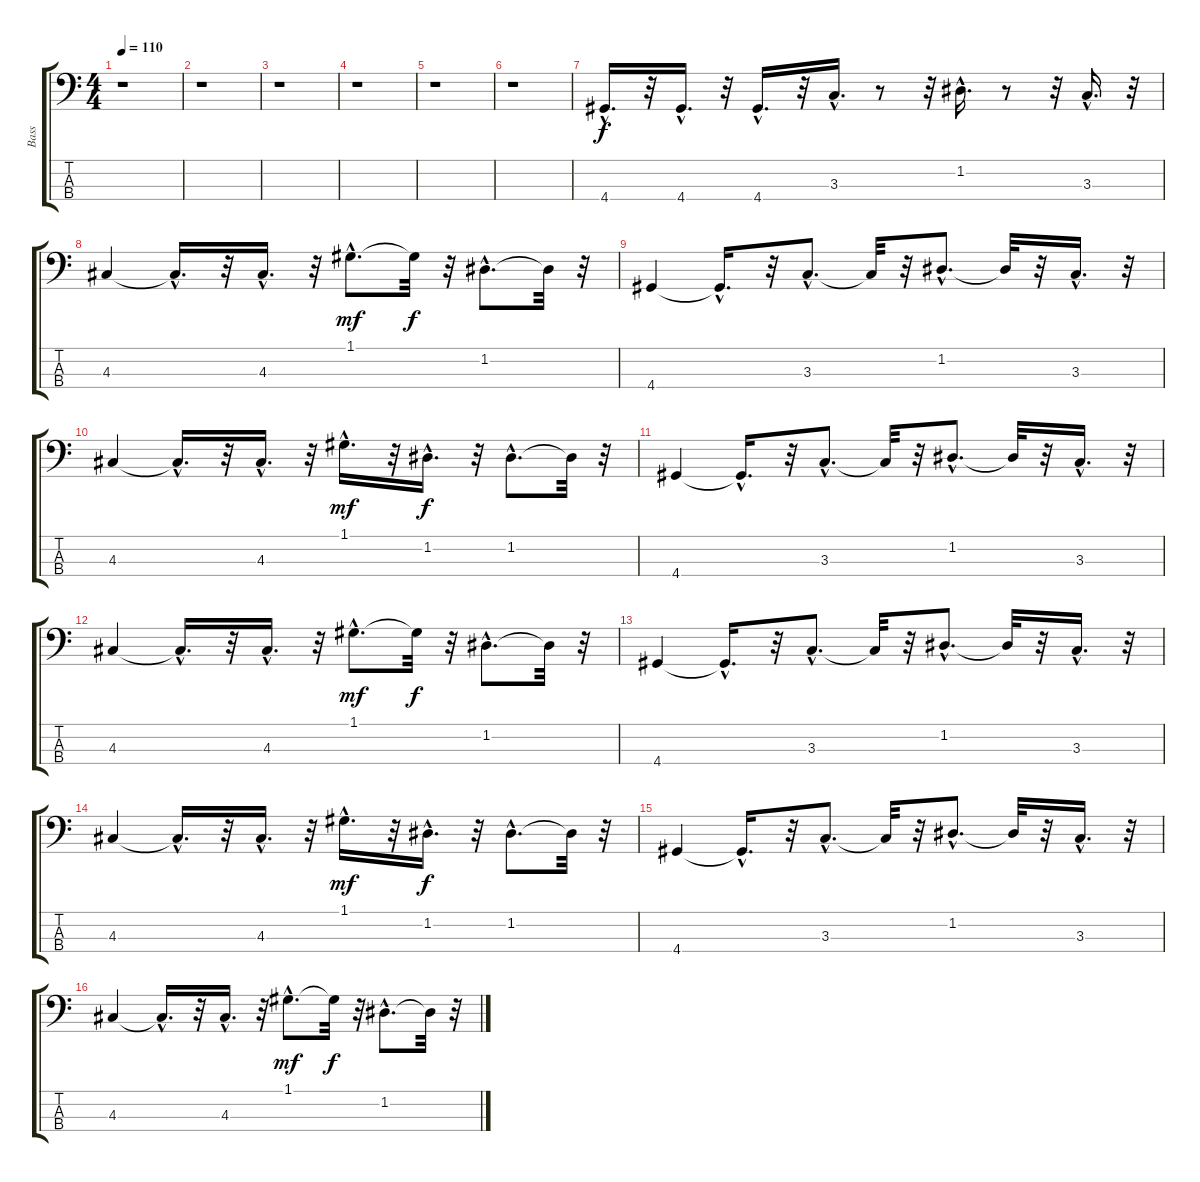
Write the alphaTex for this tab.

\track ("Bass" "Bass") {instrument electricbassfinger}
\staff {score tabs}
\tuning (G2 D2 A1 E1) {hide}
\ts (4 4)
\tempo 110
\clef f4
\ks c
r.1{dy f instrument electricbassfinger} |
r.1 |
r.1 |
r.1 |
r.1 |
r.1 |
4.4{hac}.16{d} r.32 4.4{hac}.16{d} r.32 4.4{hac}.16{d} r.32 3.3{hac}.16{d} r.8 r.32 1.2{hac}.16{d} r.8 r.32 3.3{hac}.16{d} r.32 |
4.3.4 4.3{hac t}.16{d} r.32 4.3{hac}.16{d} r.32 1.1{hac}.8{d dy mf} 1.1{t}.32{dy f} r.32 1.2{hac}.8{d} 1.2{t}.32 r.32 |
4.4.4 4.4{hac t}.16{d} r.32 3.3{hac}.8{d} 3.3{t}.32 r.32 1.2{hac}.8{d} 1.2{t}.32 r.32 3.3{hac}.16{d} r.32 |
4.3.4 4.3{hac t}.16{d} r.32 4.3{hac}.16{d} r.32 1.1{hac}.16{d dy mf} r.32 1.2{hac}.16{d dy f} r.32 1.2{hac}.8{d} 1.2{t}.32 r.32 |
4.4.4 4.4{hac t}.16{d} r.32 3.3{hac}.8{d} 3.3{t}.32 r.32 1.2{hac}.8{d} 1.2{t}.32 r.32 3.3{hac}.16{d} r.32 |
4.3.4 4.3{hac t}.16{d} r.32 4.3{hac}.16{d} r.32 1.1{hac}.8{d dy mf} 1.1{t}.32{dy f} r.32 1.2{hac}.8{d} 1.2{t}.32 r.32 |
4.4.4 4.4{hac t}.16{d} r.32 3.3{hac}.8{d} 3.3{t}.32 r.32 1.2{hac}.8{d} 1.2{t}.32 r.32 3.3{hac}.16{d} r.32 |
4.3.4 4.3{hac t}.16{d} r.32 4.3{hac}.16{d} r.32 1.1{hac}.16{d dy mf} r.32 1.2{hac}.16{d dy f} r.32 1.2{hac}.8{d} 1.2{t}.32 r.32 |
4.4.4 4.4{hac t}.16{d} r.32 3.3{hac}.8{d} 3.3{t}.32 r.32 1.2{hac}.8{d} 1.2{t}.32 r.32 3.3{hac}.16{d} r.32 |
4.3.4 4.3{hac t}.16{d} r.32 4.3{hac}.16{d} r.32 1.1{hac}.8{d dy mf} 1.1{t}.32{dy f} r.32 1.2{hac}.8{d} 1.2{t}.32 r.32
